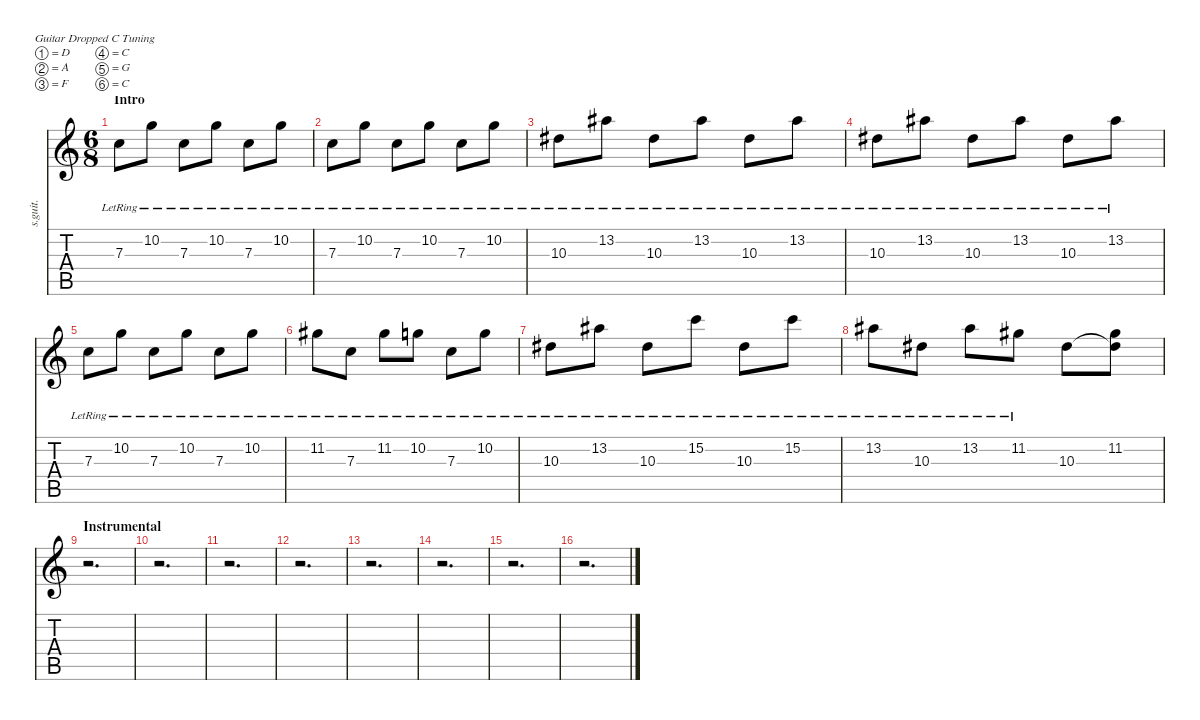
\defaultSystemsLayout 4
\hideDynamics
\bracketExtendMode nobrackets
\track ("Daron Malakian" "s.guit.") {instrument acousticguitarsteel}
\staff {score tabs}
\tuning (D4 A3 F3 C3 G2 C2)
\ts (6 8)
\beaming (8 2 2 2 2)
\section ("" "Intro")
\tempo (116 hide)
\clef g2
\ks c
7.3{lr}.8{lyrics (0 "") lyrics (1 "") lyrics (2 "") lyrics (3 "") lyrics (4 "") dy f instrument acousticguitarsteel} 10.2{lr}.8{lyrics (0 "") lyrics (1 "") lyrics (2 "") lyrics (3 "") lyrics (4 "")} 7.3{lr}.8{lyrics (0 "") lyrics (1 "") lyrics (2 "") lyrics (3 "") lyrics (4 "")} 10.2{lr}.8{lyrics (0 "") lyrics (1 "") lyrics (2 "") lyrics (3 "") lyrics (4 "")} 7.3{lr}.8{lyrics (0 "") lyrics (1 "") lyrics (2 "") lyrics (3 "") lyrics (4 "")} 10.2{lr}.8{lyrics (0 "") lyrics (1 "") lyrics (2 "") lyrics (3 "") lyrics (4 "")} |
7.3{lr}.8{lyrics (0 "") lyrics (1 "") lyrics (2 "") lyrics (3 "") lyrics (4 "")} 10.2{lr}.8{lyrics (0 "") lyrics (1 "") lyrics (2 "") lyrics (3 "") lyrics (4 "")} 7.3{lr}.8{lyrics (0 "") lyrics (1 "") lyrics (2 "") lyrics (3 "") lyrics (4 "")} 10.2{lr}.8{lyrics (0 "") lyrics (1 "") lyrics (2 "") lyrics (3 "") lyrics (4 "")} 7.3{lr}.8{lyrics (0 "") lyrics (1 "") lyrics (2 "") lyrics (3 "") lyrics (4 "")} 10.2{lr}.8{lyrics (0 "") lyrics (1 "") lyrics (2 "") lyrics (3 "") lyrics (4 "")} |
10.3{lr acc #}.8{lyrics (0 "") lyrics (1 "") lyrics (2 "") lyrics (3 "") lyrics (4 "")} 13.2{lr acc #}.8{lyrics (0 "") lyrics (1 "") lyrics (2 "") lyrics (3 "") lyrics (4 "")} 10.3{lr acc #}.8{lyrics (0 "") lyrics (1 "") lyrics (2 "") lyrics (3 "") lyrics (4 "")} 13.2{lr acc #}.8{lyrics (0 "") lyrics (1 "") lyrics (2 "") lyrics (3 "") lyrics (4 "")} 10.3{lr acc #}.8{lyrics (0 "") lyrics (1 "") lyrics (2 "") lyrics (3 "") lyrics (4 "")} 13.2{lr acc #}.8{lyrics (0 "") lyrics (1 "") lyrics (2 "") lyrics (3 "") lyrics (4 "")} |
10.3{lr acc #}.8{lyrics (0 "") lyrics (1 "") lyrics (2 "") lyrics (3 "") lyrics (4 "")} 13.2{lr acc #}.8{lyrics (0 "") lyrics (1 "") lyrics (2 "") lyrics (3 "") lyrics (4 "")} 10.3{lr acc #}.8{lyrics (0 "") lyrics (1 "") lyrics (2 "") lyrics (3 "") lyrics (4 "")} 13.2{lr acc #}.8{lyrics (0 "") lyrics (1 "") lyrics (2 "") lyrics (3 "") lyrics (4 "")} 10.3{lr acc #}.8{lyrics (0 "") lyrics (1 "") lyrics (2 "") lyrics (3 "") lyrics (4 "")} 13.2{lr acc #}.8{lyrics (0 "") lyrics (1 "") lyrics (2 "") lyrics (3 "") lyrics (4 "")} |
7.3{lr}.8{lyrics (0 "") lyrics (1 "") lyrics (2 "") lyrics (3 "") lyrics (4 "")} 10.2{lr}.8{lyrics (0 "") lyrics (1 "") lyrics (2 "") lyrics (3 "") lyrics (4 "")} 7.3{lr}.8{lyrics (0 "") lyrics (1 "") lyrics (2 "") lyrics (3 "") lyrics (4 "")} 10.2{lr}.8{lyrics (0 "") lyrics (1 "") lyrics (2 "") lyrics (3 "") lyrics (4 "")} 7.3{lr}.8{lyrics (0 "") lyrics (1 "") lyrics (2 "") lyrics (3 "") lyrics (4 "")} 10.2{lr}.8{lyrics (0 "") lyrics (1 "") lyrics (2 "") lyrics (3 "") lyrics (4 "")} |
11.2{lr acc #}.8{lyrics (0 "") lyrics (1 "") lyrics (2 "") lyrics (3 "") lyrics (4 "")} 7.3{lr}.8{lyrics (0 "") lyrics (1 "") lyrics (2 "") lyrics (3 "") lyrics (4 "")} 11.2{lr acc #}.8{lyrics (0 "") lyrics (1 "") lyrics (2 "") lyrics (3 "") lyrics (4 "")} 10.2{lr}.8{lyrics (0 "") lyrics (1 "") lyrics (2 "") lyrics (3 "") lyrics (4 "")} 7.3{lr}.8{lyrics (0 "") lyrics (1 "") lyrics (2 "") lyrics (3 "") lyrics (4 "")} 10.2{lr}.8{lyrics (0 "") lyrics (1 "") lyrics (2 "") lyrics (3 "") lyrics (4 "")} |
10.3{lr acc #}.8{lyrics (0 "") lyrics (1 "") lyrics (2 "") lyrics (3 "") lyrics (4 "")} 13.2{lr acc #}.8{lyrics (0 "") lyrics (1 "") lyrics (2 "") lyrics (3 "") lyrics (4 "")} 10.3{lr acc #}.8{lyrics (0 "") lyrics (1 "") lyrics (2 "") lyrics (3 "") lyrics (4 "")} 15.2{lr}.8{lyrics (0 "") lyrics (1 "") lyrics (2 "") lyrics (3 "") lyrics (4 "")} 10.3{lr acc #}.8{lyrics (0 "") lyrics (1 "") lyrics (2 "") lyrics (3 "") lyrics (4 "")} 15.2{lr}.8{lyrics (0 "") lyrics (1 "") lyrics (2 "") lyrics (3 "") lyrics (4 "")} |
13.2{lr acc #}.8{lyrics (0 "") lyrics (1 "") lyrics (2 "") lyrics (3 "") lyrics (4 "")} 10.3{lr acc #}.8{lyrics (0 "") lyrics (1 "") lyrics (2 "") lyrics (3 "") lyrics (4 "")} 13.2{lr acc #}.8{lyrics (0 "") lyrics (1 "") lyrics (2 "") lyrics (3 "") lyrics (4 "")} 11.2{lr acc #}.8{lyrics (0 "") lyrics (1 "") lyrics (2 "") lyrics (3 "") lyrics (4 "")} 10.3{acc #}.8{lyrics (0 "") lyrics (1 "") lyrics (2 "") lyrics (3 "") lyrics (4 "")} (11.2{acc #} 10.3{t acc #}).8{lyrics (0 "") lyrics (1 "") lyrics (2 "") lyrics (3 "") lyrics (4 "")} |
\section ("" "Instrumental")
\tempo (121 hide)
r.2{d} |
r.2{d} |
r.2{d} |
r.2{d} |
r.2{d} |
r.2{d} |
r.2{d} |
r.2{d}
